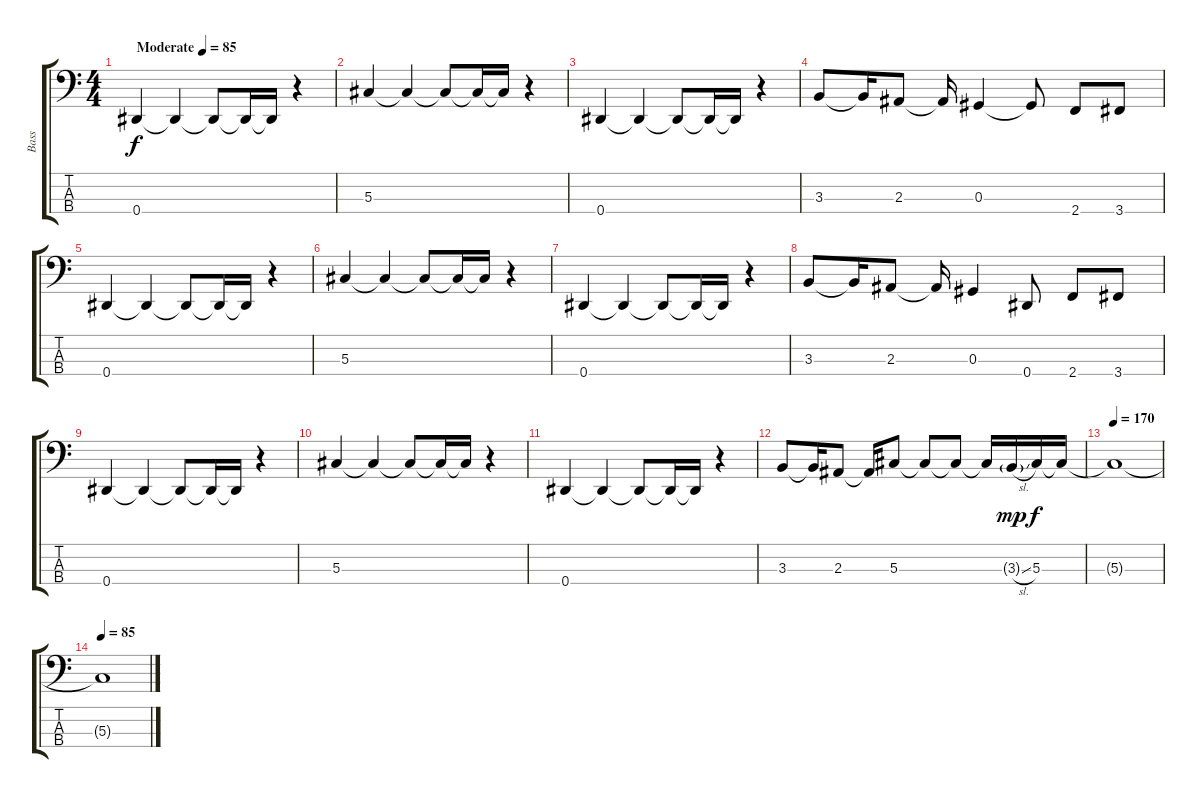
\track ("Bass" "Bass") {instrument electricbassfinger}
\staff {score tabs}
\tuning (Gb2 Db2 Ab1 Eb1) {hide}
\ts (4 4)
\tempo (85 "Moderate")
\clef f4
\ks c
0.4.4{dy f instrument electricbassfinger} 0.4{t}.4 0.4{t}.8 0.4{t}.16 0.4{t}.16 r.4 |
5.3.4 5.3{t}.4 5.3{t}.8 5.3{t}.16 5.3{t}.16 r.4 |
0.4.4 0.4{t}.4 0.4{t}.8 0.4{t}.16 0.4{t}.16 r.4 |
3.3.8 3.3{t}.16 2.3.8 2.3{t}.16 0.3.4 0.3{t}.8 2.4.8 3.4.8 |
0.4.4 0.4{t}.4 0.4{t}.8 0.4{t}.16 0.4{t}.16 r.4 |
5.3.4 5.3{t}.4 5.3{t}.8 5.3{t}.16 5.3{t}.16 r.4 |
0.4.4 0.4{t}.4 0.4{t}.8 0.4{t}.16 0.4{t}.16 r.4 |
3.3.8 3.3{t}.16 2.3.8 2.3{t}.16 0.3.4 0.4.8 2.4.8 3.4.8 |
0.4.4 0.4{t}.4 0.4{t}.8 0.4{t}.16 0.4{t}.16 r.4 |
5.3.4 5.3{t}.4 5.3{t}.8 5.3{t}.16 5.3{t}.16 r.4 |
0.4.4 0.4{t}.4 0.4{t}.8 0.4{t}.16 0.4{t}.16 r.4 |
3.3.8 3.3{t}.16 2.3.8 2.3{t}.16 5.3.8 5.3{t}.8 5.3{t}.8 5.3{t}.16 3.3{sl g}.16{dy mp} 5.3.16{dy f} 5.3{t}.16 |
\tempo 170
5.3{t}.1 |
\tempo 85
5.3{t}.1
